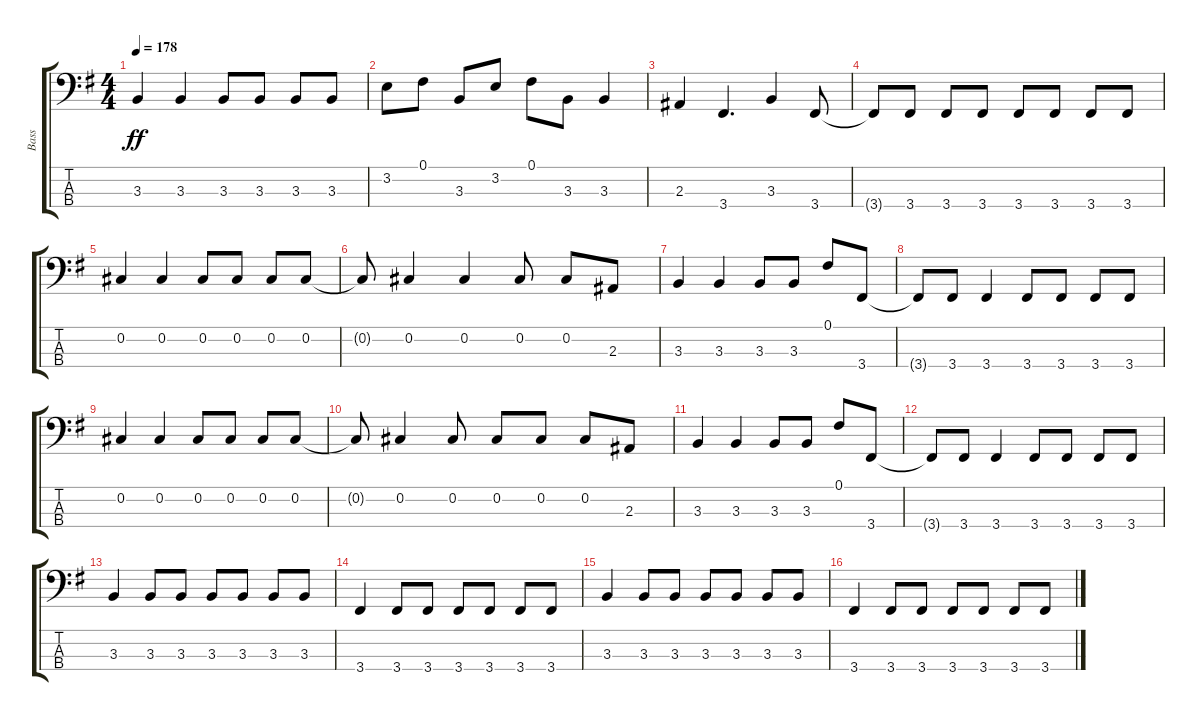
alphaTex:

\track ("Bass" "Bass") {instrument electricbasspick}
\staff {score tabs}
\tuning (Gb2 Db2 Ab1 Eb1) {hide}
\ts (4 4)
\tempo 178
\clef f4
\ks g
3.3.4{dy ff} 3.3.4 3.3.8 3.3.8 3.3.8 3.3.8 |
3.2.8 0.1.8 3.3.8 3.2.8 0.1.8 3.3.8 3.3.4 |
2.3.4 3.4.4{d} 3.3.4 3.4.8 |
3.4{t}.8 3.4.8 3.4.8 3.4.8 3.4.8 3.4.8 3.4.8 3.4.8 |
0.2.4 0.2.4 0.2.8 0.2.8 0.2.8 0.2.8 |
0.2{t}.8 0.2.4 0.2.4 0.2.8 0.2.8 2.3.8 |
3.3.4 3.3.4 3.3.8 3.3.8 0.1.8 3.4.8 |
3.4{t}.8 3.4.8 3.4.4 3.4.8 3.4.8 3.4.8 3.4.8 |
0.2.4 0.2.4 0.2.8 0.2.8 0.2.8 0.2.8 |
0.2{t}.8 0.2.4 0.2.8 0.2.8 0.2.8 0.2.8 2.3.8 |
3.3.4 3.3.4 3.3.8 3.3.8 0.1.8 3.4.8 |
3.4{t}.8 3.4.8 3.4.4 3.4.8 3.4.8 3.4.8 3.4.8 |
3.3.4 3.3.8 3.3.8 3.3.8 3.3.8 3.3.8 3.3.8 |
3.4.4 3.4.8 3.4.8 3.4.8 3.4.8 3.4.8 3.4.8 |
3.3.4 3.3.8 3.3.8 3.3.8 3.3.8 3.3.8 3.3.8 |
3.4.4 3.4.8 3.4.8 3.4.8 3.4.8 3.4.8 3.4.8
